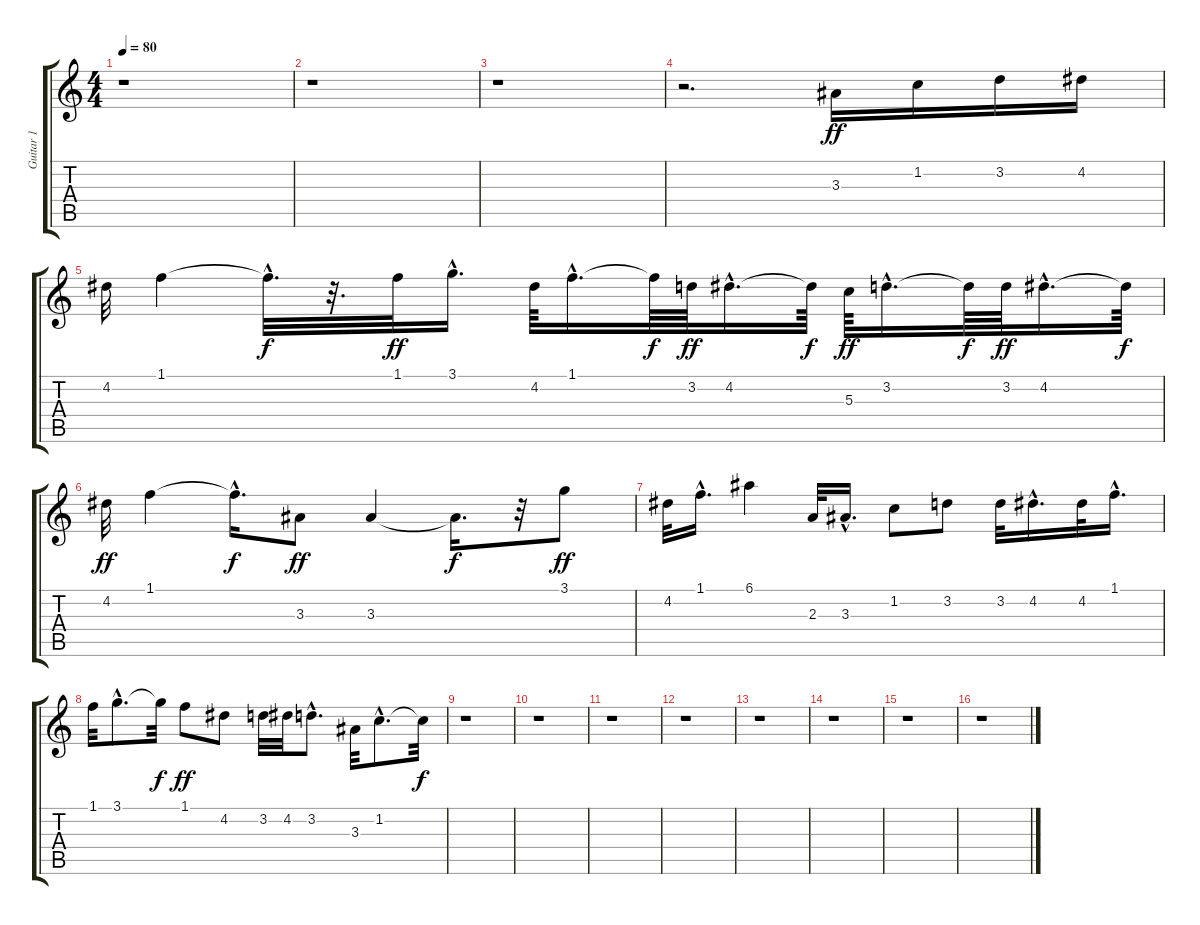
\track ("Guitar 1" "Guitar 1") {instrument acousticguitarnylon}
\staff {score tabs}
\tuning (E4 B3 G3 D3 A2 E2) {hide}
\ts (4 4)
\tempo 80
\clef g2
\ks c
r.1{dy ff} |
r.1 |
r.1 |
r.2{d} 3.3.16{instrument acousticgrandpiano} 1.2.16 3.2.16 4.2.16 |
4.2.32 1.1.4 1.1{hac t}.32{d dy f} r.32{d} 1.1.32{dy ff} 3.1{hac}.16{d} 4.2.64 1.1{hac}.16{d} 1.1{t}.64{dy f} 3.2.64{dy ff} 4.2{hac}.16{d} 4.2{t}.64{dy f} 5.3.64{dy ff} 3.2{hac}.16{d} 3.2{t}.64{dy f} 3.2.64{dy ff} 4.2{hac}.16{d} 4.2{t}.64{dy f} |
4.2.32{dy ff} 1.1.4 1.1{hac t}.16{d dy f} 3.3.8{dy ff} 3.3.4 3.3{t}.16{d dy f} r.32 3.1.8{dy ff} |
4.2.32 1.1{hac}.16{d} 6.1.4 2.3.32 3.3{hac}.16{d} 1.2.8 3.2.8 3.2.32 4.2{hac}.16{d} 4.2.32 1.1{hac}.16{d} |
1.1.32 3.1{hac}.8{d} 3.1{t}.32{dy f} 1.1.8{dy ff} 4.2.8 3.2.32 4.2.32 3.2{hac}.8{d} 3.3.32 1.2{hac}.8{d} 1.2{t}.32{dy f} |
r.1 |
r.1 |
r.1 |
r.1 |
r.1 |
r.1 |
r.1 |
r.1
